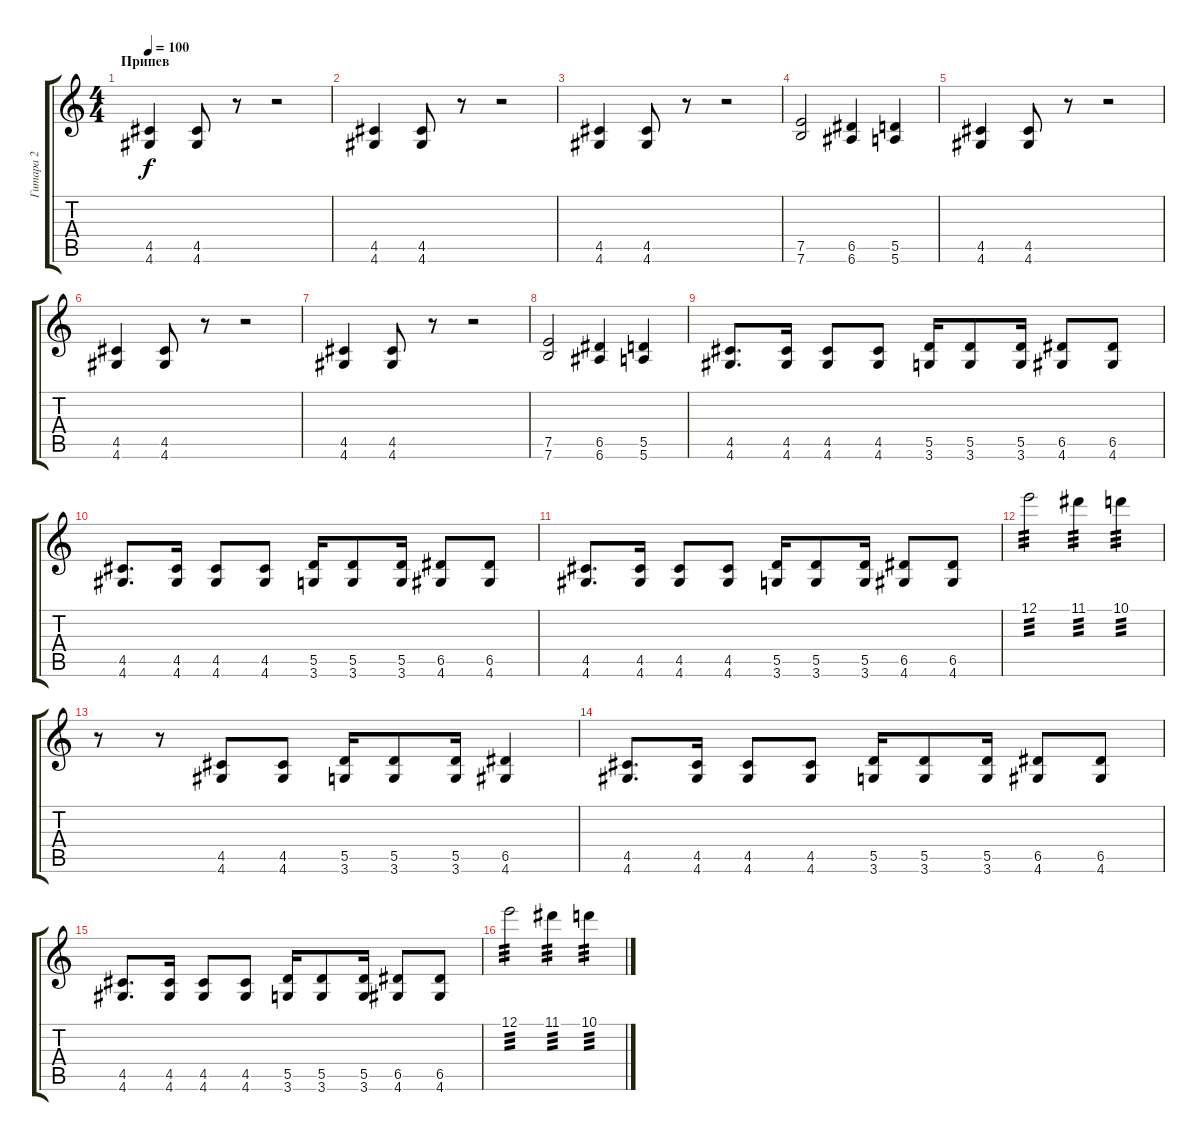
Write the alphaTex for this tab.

\track ("Гитара 2" "Гитара 2") {instrument overdrivenguitar}
\staff {score tabs}
\tuning (E4 B3 G3 D3 A2 E2) {hide}
\ts (4 4)
\section ("" "Припев")
\tempo 100
\clef g2
\ks c
(4.5 4.6).4{dy f} (4.5 4.6).8 r.8 r.2 |
(4.5 4.6).4 (4.5 4.6).8 r.8 r.2 |
(4.5 4.6).4 (4.5 4.6).8 r.8 r.2 |
(7.5 7.6).2 (6.5 6.6).4 (5.5 5.6).4 |
(4.5 4.6).4 (4.5 4.6).8 r.8 r.2 |
(4.5 4.6).4 (4.5 4.6).8 r.8 r.2 |
(4.5 4.6).4 (4.5 4.6).8 r.8 r.2 |
(7.5 7.6).2 (6.5 6.6).4 (5.5 5.6).4 |
(4.5 4.6).8{d volume 16} (4.5 4.6).16 (4.5 4.6).8 (4.5 4.6).8 (5.5 3.6).16 (5.5 3.6).8 (5.5 3.6).16 (6.5 4.6).8 (6.5 4.6).8 |
(4.5 4.6).8{d} (4.5 4.6).16 (4.5 4.6).8 (4.5 4.6).8 (5.5 3.6).16 (5.5 3.6).8 (5.5 3.6).16 (6.5 4.6).8 (6.5 4.6).8 |
(4.5 4.6).8{d} (4.5 4.6).16 (4.5 4.6).8 (4.5 4.6).8 (5.5 3.6).16 (5.5 3.6).8 (5.5 3.6).16 (6.5 4.6).8 (6.5 4.6).8 |
12.1.2{tp 3} 11.1.4{tp 3} 10.1.4{tp 3} |
r.8 r.8 (4.5 4.6).8 (4.5 4.6).8 (5.5 3.6).16 (5.5 3.6).8 (5.5 3.6).16 (6.5 4.6).4 |
(4.5 4.6).8{d} (4.5 4.6).16 (4.5 4.6).8 (4.5 4.6).8 (5.5 3.6).16 (5.5 3.6).8 (5.5 3.6).16 (6.5 4.6).8 (6.5 4.6).8 |
(4.5 4.6).8{d} (4.5 4.6).16 (4.5 4.6).8 (4.5 4.6).8 (5.5 3.6).16 (5.5 3.6).8 (5.5 3.6).16 (6.5 4.6).8 (6.5 4.6).8 |
12.1.2{tp 3} 11.1.4{tp 3} 10.1.4{tp 3}
